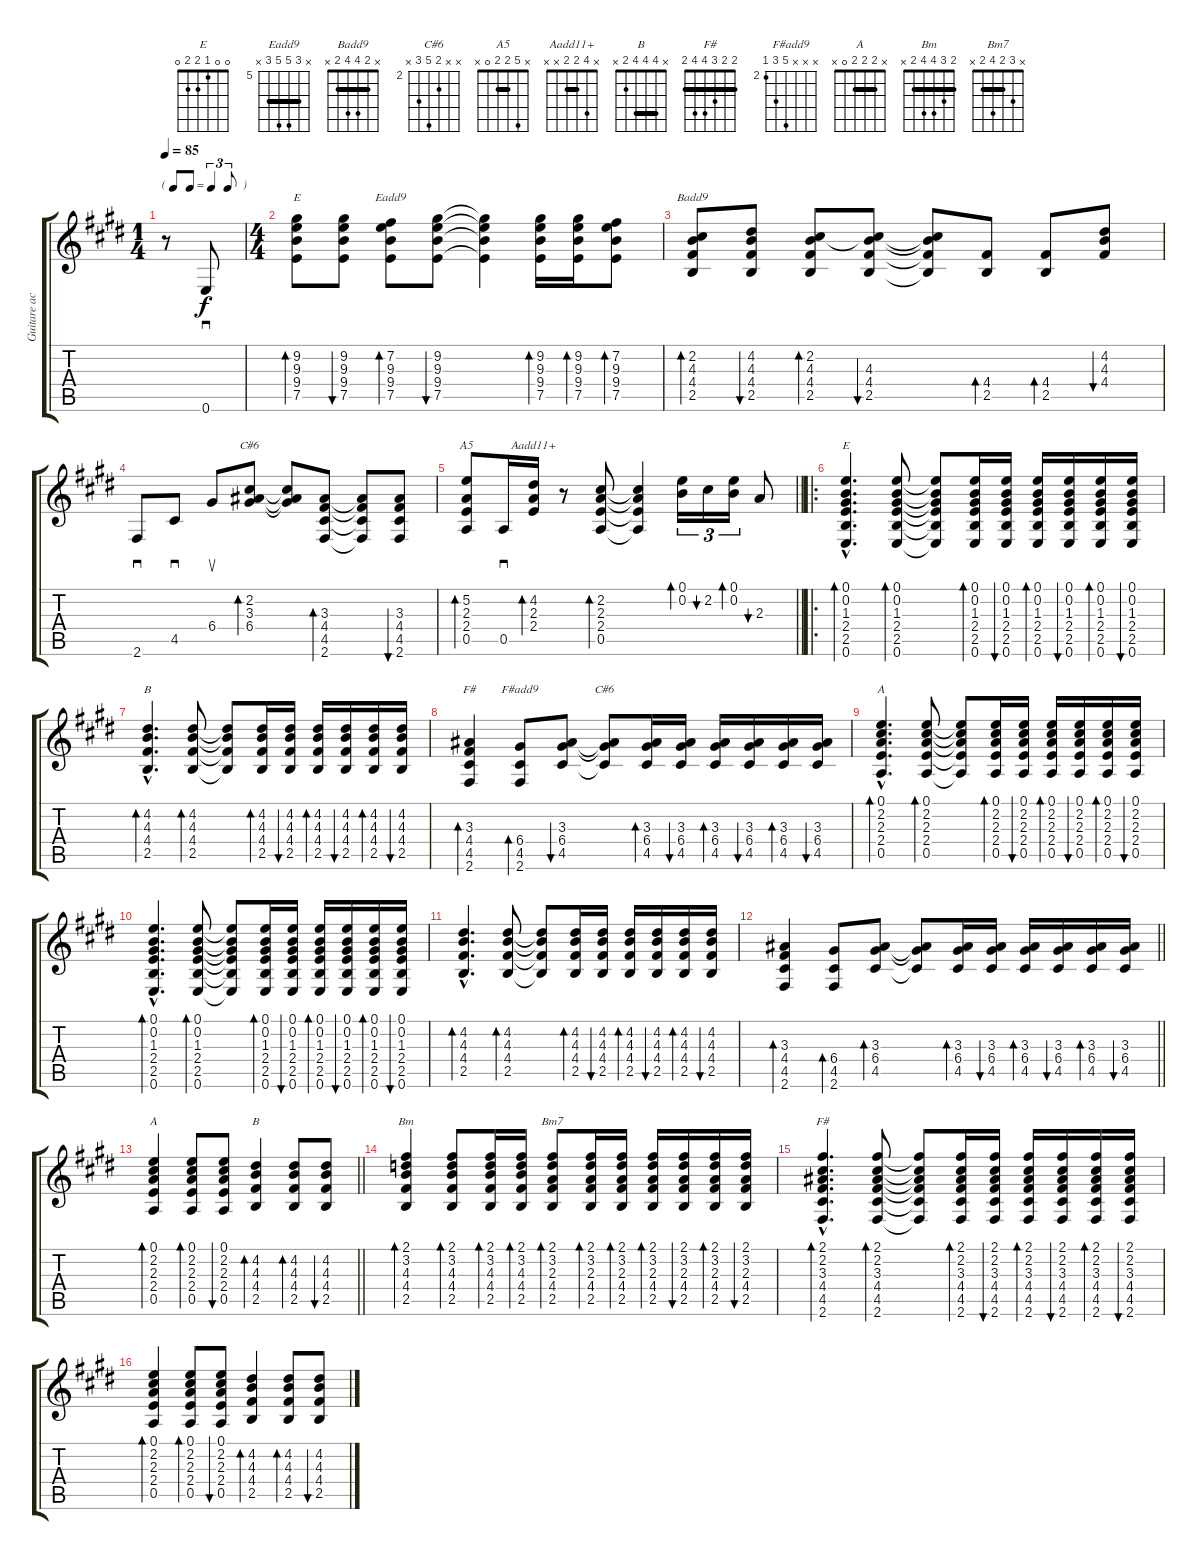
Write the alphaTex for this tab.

\track ("Guitare accoustique" "Guitare ac") {instrument acousticguitarsteel}
\staff {score tabs}
\tuning (E4 B3 G3 D3 A2 E2) {hide}
\chord ("E" x 9 9 9 7 x) {firstfret 5 barre 7}
\chord ("Eadd9" x 7 9 9 7 x) {firstfret 5 barre 7}
\chord ("Badd9" x 2 4 4 2 x) {barre 2}
\chord ("C#6" x 2 3 6 x x) {firstfret 2}
\chord ("A5" x 5 2 2 0 x) {barre 2}
\chord ("Aadd11+" x 4 2 2 x x) {barre 2}
\chord ("E" 0 0 1 2 2 0)
\chord ("B" x 4 4 4 2 x) {barre 4}
\chord ("F#" x x x x x x)
\chord ("F#add9" x x x 6 4 2) {firstfret 2}
\chord ("C#6" x x 3 6 4 x) {firstfret 2}
\chord ("A" 0 2 2 2 0 x)
\chord ("A" x 2 2 2 0 x) {barre 2}
\chord ("B" x 4 4 4 2 x) {barre (2 4)}
\chord ("Bm" 2 3 4 4 2 x) {barre 2}
\chord ("Bm7" x 3 2 4 2 x) {barre 2}
\chord ("F#" 2 2 3 4 4 2) {barre 2}
\ts (1 4)
\tf triplet8th
\tempo 85
\clef g2
\ks e
r.8{dy f instrument acousticguitarsteel} 0.6.8{sd} |
\ts (4 4)
(9.2 9.3 9.4 7.5).8{bd 60 ch "E"} (9.2 9.3 9.4 7.5).8{bu 60} (7.2 9.3 9.4 7.5).8{bd 60 ch "Eadd9"} (9.2 9.3 9.4 7.5).8{bu 60} (9.2{t} 9.3{t} 9.4{t} 7.5{t}).4 (9.2 9.3 9.4 7.5).16{bd 60} (9.2 9.3 9.4 7.5).16{bd 60} (7.2 9.3 9.4 7.5).8{bd 60} |
(2.2 4.3 4.4 2.5).8{bd 60 ch "Badd9"} (4.2 4.3 4.4 2.5).8{bu 60} (2.2 4.3 4.4 2.5).8{bd 60} (2.2{t} 4.3 4.4 2.5).8{bu 60} (2.2{t} 4.3{t} 4.4{t} 2.5{t}).8 (4.4 2.5).8{bd 60} (4.4 2.5).8{bd 60} (4.2 4.3 4.4).8{bu 60} |
2.6.8{sd} 4.5.8{sd} 6.4.8{su} (2.2 3.3 6.4).8{bd 60 ch "C#6"} (2.2{t} 3.3{t} 6.4{t}).8 (3.3 4.4 4.5 2.6).8{bd 60} (3.3{t} 4.4{t} 4.5{t} 2.6{t}).8 (3.3 4.4 4.5 2.6).8{bu 60} |
\barLineRight lightlight
(5.2 2.3 2.4 0.5).8{bd 60 ch "A5"} 0.5.16{sd} (4.2 2.3 2.4).16{bd 60 ch "Aadd11+"} r.8 (2.2 2.3 2.4 0.5).8{bd 60} (2.2{t} 2.3{t} 2.4{t} 0.5{t}).4 (0.1 0.2).16{tu (3 2) bd 60} 2.2.16{tu (3 2) bu 60} (0.1 0.2).16{tu (3 2) bd 60} 2.3.8{bu 60} |
\ro
(0.1{hac} 0.2{hac} 1.3{hac} 2.4{hac} 2.5{hac} 0.6{hac}).4{d bd 60 ch "E"} (0.1 0.2 1.3 2.4 2.5 0.6).8{bd 60} (0.1{t} 0.2{t} 1.3{t} 2.4{t} 2.5{t} 0.6{t}).8 (0.1 0.2 1.3 2.4 2.5 0.6).16{bd 60} (0.1 0.2 1.3 2.4 2.5 0.6).16{bu 60} (0.1 0.2 1.3 2.4 2.5 0.6).16{bd 60} (0.1 0.2 1.3 2.4 2.5 0.6).16{bu 60} (0.1 0.2 1.3 2.4 2.5 0.6).16{bd 60} (0.1 0.2 1.3 2.4 2.5 0.6).16{bu 60} |
(4.2{hac} 4.3{hac} 4.4{hac} 2.5{hac}).4{d bd 60 ch "B"} (4.2 4.3 4.4 2.5).8{bd 60} (4.2{t} 4.3{t} 4.4{t} 2.5{t}).8 (4.2 4.3 4.4 2.5).16{bd 60} (4.2 4.3 4.4 2.5).16{bu 60} (4.2 4.3 4.4 2.5).16{bd 60} (4.2 4.3 4.4 2.5).16{bu 60} (4.2 4.3 4.4 2.5).16{bd 60} (4.2 4.3 4.4 2.5).16{bu 60} |
(3.3 4.4 4.5 2.6).4{bd 60 ch "F#"} (6.4 4.5 2.6).8{bd 60 ch "F#add9"} (3.3 6.4 4.5).8{bu 60} (3.3{t} 6.4{t} 4.5{t}).8{ch "C#6"} (3.3 6.4 4.5).16{bd 60} (3.3 6.4 4.5).16{bu 60} (3.3 6.4 4.5).16{bd 60} (3.3 6.4 4.5).16{bu 60} (3.3 6.4 4.5).16{bd 60} (3.3 6.4 4.5).16{bu 60} |
(0.1{hac} 2.2{hac} 2.3{hac} 2.4{hac} 0.5{hac}).4{d bd 60 ch "A"} (0.1 2.2 2.3 2.4 0.5).8{bd 60} (0.1{t} 2.2{t} 2.3{t} 2.4{t} 0.5{t}).8 (0.1 2.2 2.3 2.4 0.5).16{bd 60} (0.1 2.2 2.3 2.4 0.5).16{bu 60} (0.1 2.2 2.3 2.4 0.5).16{bd 60} (0.1 2.2 2.3 2.4 0.5).16{bu 60} (0.1 2.2 2.3 2.4 0.5).16{bd 60} (0.1 2.2 2.3 2.4 0.5).16{bu 60} |
(0.1{hac} 0.2{hac} 1.3{hac} 2.4{hac} 2.5{hac} 0.6{hac}).4{d bd 60} (0.1 0.2 1.3 2.4 2.5 0.6).8{bd 60} (0.1{t} 0.2{t} 1.3{t} 2.4{t} 2.5{t} 0.6{t}).8 (0.1 0.2 1.3 2.4 2.5 0.6).16{bd 60} (0.1 0.2 1.3 2.4 2.5 0.6).16{bu 60} (0.1 0.2 1.3 2.4 2.5 0.6).16{bd 60} (0.1 0.2 1.3 2.4 2.5 0.6).16{bu 60} (0.1 0.2 1.3 2.4 2.5 0.6).16{bd 60} (0.1 0.2 1.3 2.4 2.5 0.6).16{bu 60} |
(4.2{hac} 4.3{hac} 4.4{hac} 2.5{hac}).4{d bd 60} (4.2 4.3 4.4 2.5).8{bd 60} (4.2{t} 4.3{t} 4.4{t} 2.5{t}).8 (4.2 4.3 4.4 2.5).16{bd 60} (4.2 4.3 4.4 2.5).16{bu 60} (4.2 4.3 4.4 2.5).16{bd 60} (4.2 4.3 4.4 2.5).16{bu 60} (4.2 4.3 4.4 2.5).16{bd 60} (4.2 4.3 4.4 2.5).16{bu 60} |
\barLineRight lightlight
(3.3 4.4 4.5 2.6).4{bd 60} (6.4 4.5 2.6).8{bd 60} (3.3 6.4 4.5).8{bd 60} (3.3{t} 6.4{t} 4.5{t}).8 (3.3 6.4 4.5).16{bd 60} (3.3 6.4 4.5).16{bu 60} (3.3 6.4 4.5).16{bd 60} (3.3 6.4 4.5).16{bu 60} (3.3 6.4 4.5).16{bd 60} (3.3 6.4 4.5).16{bu 60} |
\barLineRight lightlight
(0.1 2.2 2.3 2.4 0.5).4{bd 60 ch "A"} (0.1 2.2 2.3 2.4 0.5).8{bd 60} (0.1 2.2 2.3 2.4 0.5).8{bu 60} (4.2 4.3 4.4 2.5).4{bd 60 ch "B"} (4.2 4.3 4.4 2.5).8{bd 60} (4.2 4.3 4.4 2.5).8{bu 60} |
(2.1 3.2 4.3 4.4 2.5).4{bd 60 ch "Bm"} (2.1 3.2 4.3 4.4 2.5).8{bd 60} (2.1 3.2 4.3 4.4 2.5).16{bd 60} (2.1 3.2 4.3 4.4 2.5).16{bd 60} (2.1 3.2 2.3 4.4 2.5).8{bd 60 ch "Bm7"} (2.1 3.2 2.3 4.4 2.5).16{bd 60} (2.1 3.2 2.3 4.4 2.5).16{bd 60} (2.1 3.2 2.3 4.4 2.5).16{bd 60} (2.1 3.2 2.3 4.4 2.5).16{bu 60} (2.1 3.2 2.3 4.4 2.5).16{bd 60} (2.1 3.2 2.3 4.4 2.5).16{bu 60} |
(2.1{hac} 2.2{hac} 3.3{hac} 4.4{hac} 4.5{hac} 2.6{hac}).4{d bd 60 ch "F#"} (2.1 2.2 3.3 4.4 4.5 2.6).8{bd 60} (2.1{t} 2.2{t} 3.3{t} 4.4{t} 4.5{t} 2.6{t}).8 (2.1 2.2 3.3 4.4 4.5 2.6).16{bd 60} (2.1 2.2 3.3 4.4 4.5 2.6).16{bu 60} (2.1 2.2 3.3 4.4 4.5 2.6).16{bd 60} (2.1 2.2 3.3 4.4 4.5 2.6).16{bu 60} (2.1 2.2 3.3 4.4 4.5 2.6).16{bd 60} (2.1 2.2 3.3 4.4 4.5 2.6).16{bu 60} |
(0.1 2.2 2.3 2.4 0.5).4{bd 60} (0.1 2.2 2.3 2.4 0.5).8{bd 60} (0.1 2.2 2.3 2.4 0.5).8{bu 60} (4.2 4.3 4.4 2.5).4{bd 60} (4.2 4.3 4.4 2.5).8{bd 60} (4.2 4.3 4.4 2.5).8{bu 60}
